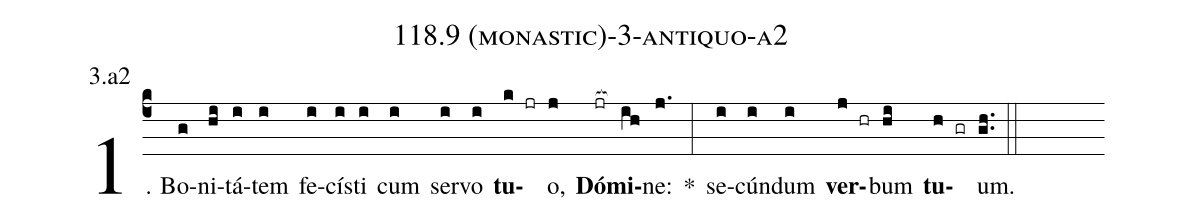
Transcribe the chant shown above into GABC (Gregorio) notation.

name: 118.9 (monastic)-3-antiquo-a2;
annotation: 3.a2;
%%
(c4)1. Bo(g)ni(hi)tá(i)tem(i) fe(i)cís(i)ti(i) cum(i) ser(i)vo(i) <b>tu</b>(k jr)o,(j) <b>Dó</b>(jr[ocb:1{])<b>mi</b>(ih[ocb:0}])ne:(j.) *(:) se(i)cún(i)dum(i) <b>ver</b>(j hr)bum(hi) <b>tu</b>(h gr)um.(gh..) (::)
